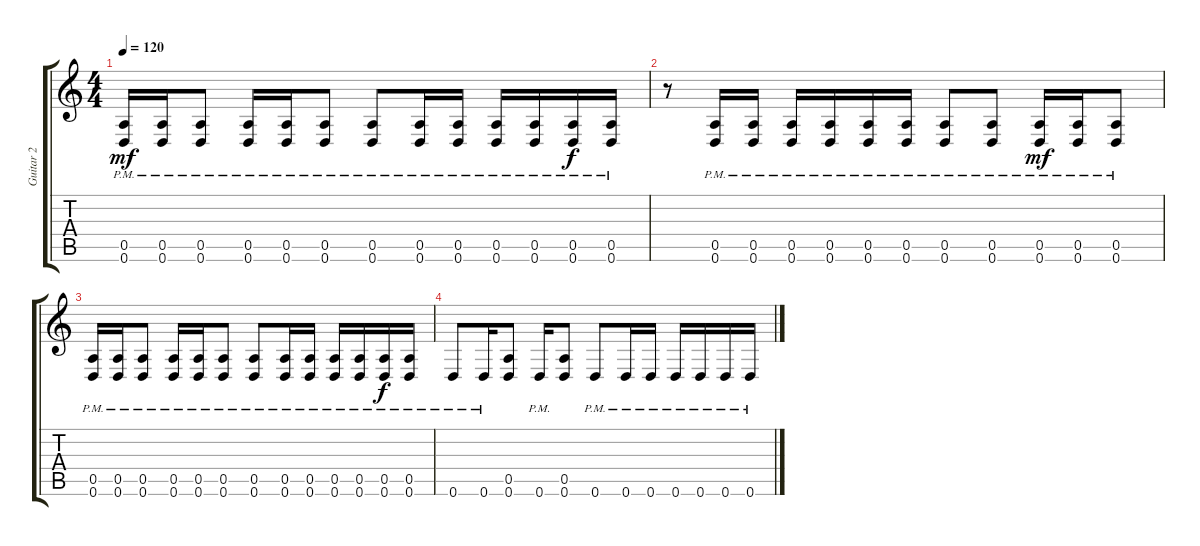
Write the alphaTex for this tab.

\track ("Guitar 2" "Guitar 2") {instrument distortionguitar}
\staff {score tabs}
\tuning (E4 B3 G3 D3 A2 D2) {hide}
\ts (4 4)
\tempo 120
\clef g2
\ks c
(0.5{pm} 0.6{pm}).16{dy mf} (0.5{pm} 0.6{pm}).16 (0.5{pm} 0.6{pm}).8 (0.5{pm} 0.6{pm}).16 (0.5{pm} 0.6{pm}).16 (0.5{pm} 0.6{pm}).8 (0.5{pm} 0.6{pm}).8 (0.5{pm} 0.6{pm}).16 (0.5{pm} 0.6{pm}).16 (0.5{pm} 0.6{pm}).16 (0.5{pm} 0.6{pm}).16 (0.5{pm} 0.6{pm}).16{dy f} (0.5{pm} 0.6{pm}).16 |
r.8 (0.5{pm} 0.6{pm}).16 (0.5{pm} 0.6{pm}).16 (0.5{pm} 0.6{pm}).16 (0.5{pm} 0.6{pm}).16 (0.5{pm} 0.6{pm}).16 (0.5{pm} 0.6{pm}).16 (0.5{pm} 0.6{pm}).8 (0.5{pm} 0.6{pm}).8 (0.5{pm} 0.6{pm}).16{dy mf} (0.5{pm} 0.6{pm}).16 (0.5{pm} 0.6{pm}).8 |
(0.5{pm} 0.6{pm}).16 (0.5{pm} 0.6{pm}).16 (0.5{pm} 0.6{pm}).8 (0.5{pm} 0.6{pm}).16 (0.5{pm} 0.6{pm}).16 (0.5{pm} 0.6{pm}).8 (0.5{pm} 0.6{pm}).8 (0.5{pm} 0.6{pm}).16 (0.5{pm} 0.6{pm}).16 (0.5{pm} 0.6{pm}).16 (0.5{pm} 0.6{pm}).16 (0.5{pm} 0.6{pm}).16{dy f} (0.5{pm} 0.6{pm}).16 |
0.6{pm}.8 0.6{pm}.16 (0.5 0.6).8 0.6{pm}.16 (0.5 0.6).8 0.6{pm}.8 0.6{pm}.16 0.6{pm}.16 0.6{pm}.16 0.6{pm}.16 0.6{pm}.16 0.6{pm}.16
